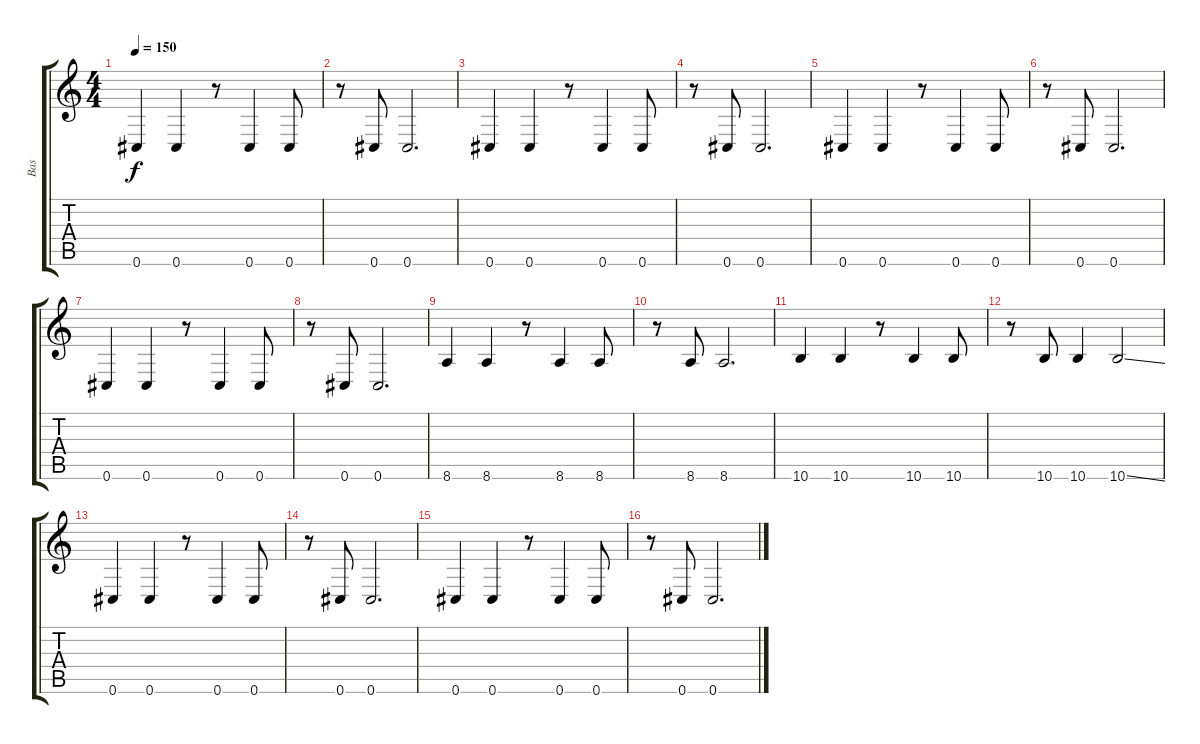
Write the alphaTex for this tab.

\track ("Bas" "Bas") {instrument electricbassfinger}
\staff {score tabs}
\tuning (Eb4 Bb3 Gb3 Db3 Ab2 Db2) {hide}
\ts (4 4)
\tempo 150
\clef g2
\ks c
0.6.4{dy f} 0.6.4 r.8 0.6.4 0.6.8 |
r.8 0.6.8 0.6.2{d} |
0.6.4 0.6.4 r.8 0.6.4 0.6.8 |
r.8 0.6.8 0.6.2{d} |
0.6.4 0.6.4 r.8 0.6.4 0.6.8 |
r.8 0.6.8 0.6.2{d} |
0.6.4 0.6.4 r.8 0.6.4 0.6.8 |
r.8 0.6.8 0.6.2{d} |
8.6.4 8.6.4 r.8 8.6.4 8.6.8 |
r.8 8.6.8 8.6.2{d} |
10.6.4 10.6.4 r.8 10.6.4 10.6.8 |
r.8 10.6.8 10.6.4 10.6{ss}.2 |
0.6.4 0.6.4 r.8 0.6.4 0.6.8 |
r.8 0.6.8 0.6.2{d} |
0.6.4 0.6.4 r.8 0.6.4 0.6.8 |
r.8 0.6.8 0.6.2{d}
